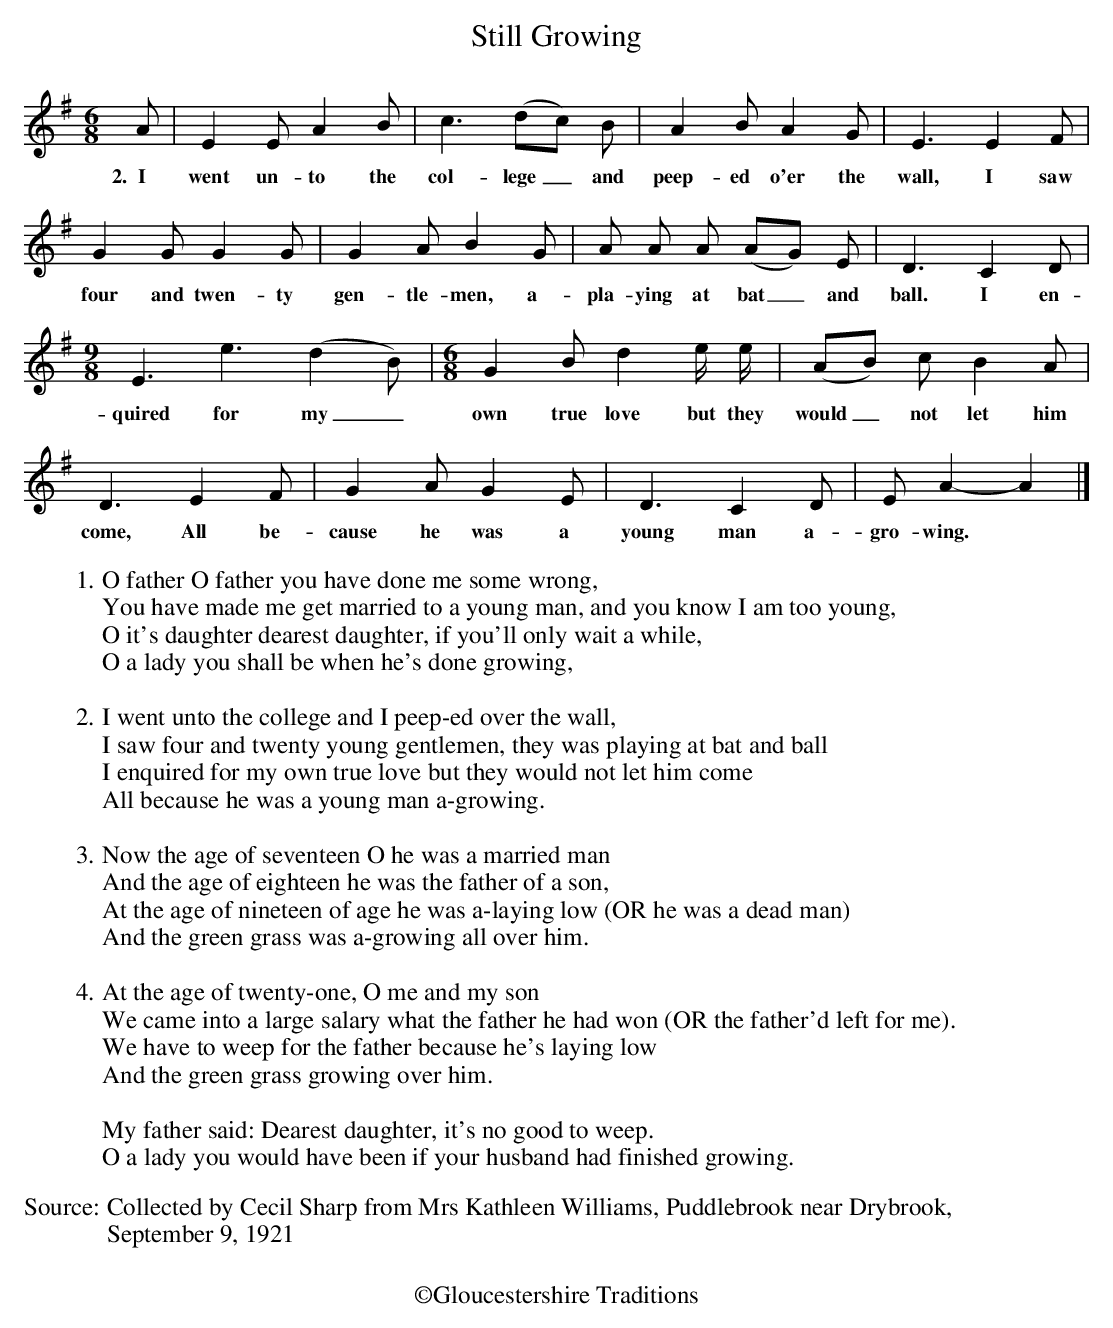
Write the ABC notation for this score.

X:1
T:Still Growing
M:6/8
L:1/8
K:G
A | E2 E A2 B | c3 (dc) B |  A2 B A2 G | E3 E2 F |
w:2.~~I went un-to the col-lege_ and peep-ed o'er the wall, I saw
G2 G G2 G | G2 A B2 G | A A A (AG) E | D3 C2 D |
w:four and twen-ty gen-tle-men, a- pla-ying at bat_ and ball. I en-
[M:9/8]E3 e3 (d2 B) |[M:6/8] G2 B d2 e/ e/ | (AB) c B2 A |
w:quired for my_ own true love but they would_ not let him come
D3 E2 F | G2 A G2 E | D3 C2 D | E A2- A2 |]
w:come, All be-cause he was a young man a-gro-wing.
%%vskip 10
W:1.O father O father you have done me some wrong,
W:You have made me get married to a young man, and you know I am too young,
W:O it's daughter dearest daughter, if you'll only wait a while,
W:O a lady you shall be when he's done growing,
W:
W:2.I went unto the college and I peep-ed over the wall,
W:I saw four and twenty young gentlemen, they was playing at bat and ball
W:I enquired for my own true love but they would not let him come
W:All because he was a young man a-growing.
W:
W:3. Now the age of seventeen O he was a married man
W:And the age of eighteen he was the father of a son,
W:At the age of nineteen of age he was a-laying low (OR he was a dead man)
W:And the green grass was a-growing all over him.
W:
W:4. At the age of twenty-one, O me and my son
W:We came into a large salary what the father he had won (OR the father'd left for me).
W:We have to weep for the father because he's laying low
W:And the green grass growing over him.
W:
W:My father said: Dearest daughter, it's no good to weep.
W:O a lady you would have been if your husband had finished growing.
W:
